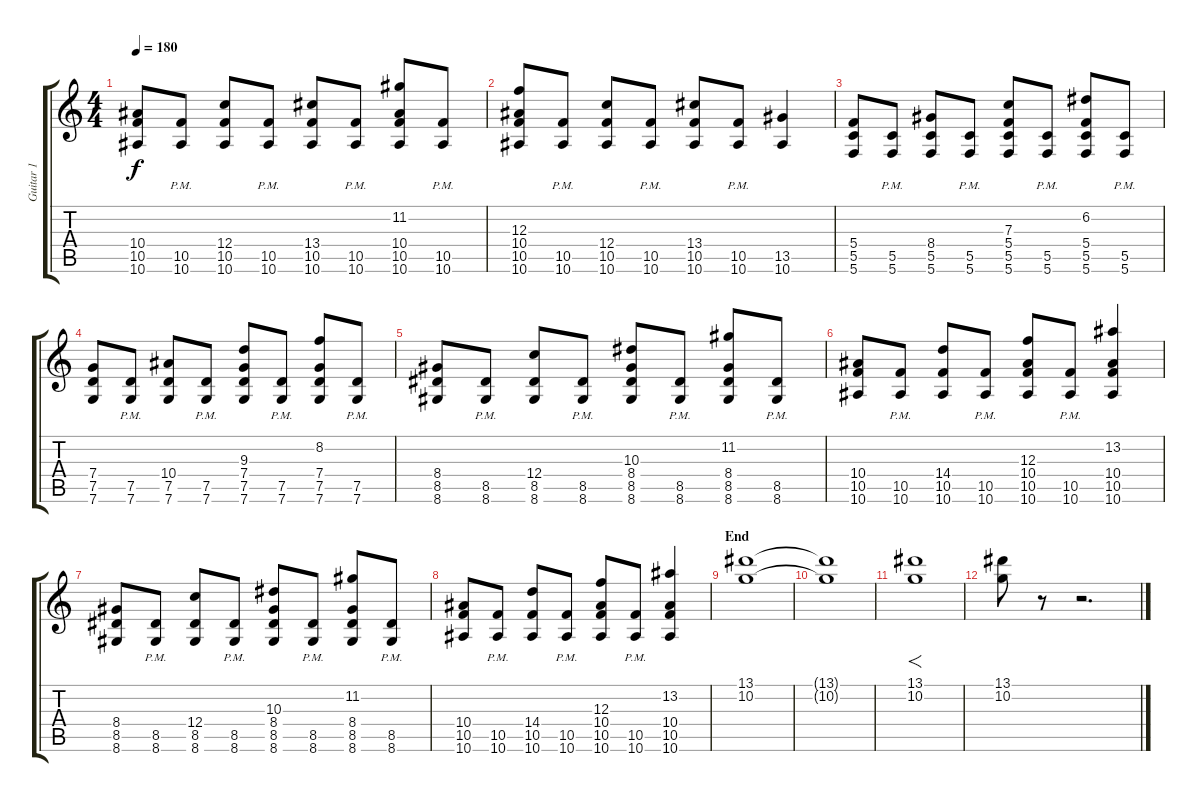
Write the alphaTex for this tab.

\track ("Guitar 1" "Guitar 1") {instrument distortionguitar}
\staff {score tabs}
\tuning (D4 A3 F3 C3 G2 C2) {hide}
\ts (4 4)
\tempo 180
\clef g2
\ks c
(10.4 10.5 10.6).8{dy f instrument distortionguitar} (10.5{pm} 10.6{pm}).8 (12.4 10.5 10.6).8 (10.5{pm} 10.6{pm}).8 (13.4 10.5 10.6).8 (10.5{pm} 10.6{pm}).8 (11.2 10.4 10.5 10.6).8 (10.5{pm} 10.6{pm}).8 |
(12.3 10.4 10.5 10.6).8 (10.5{pm} 10.6{pm}).8 (12.4 10.5 10.6).8 (10.5{pm} 10.6{pm}).8 (13.4 10.5 10.6).8 (10.5{pm} 10.6{pm}).8 (13.5 10.6).4 |
(5.4 5.5 5.6).8 (5.5{pm} 5.6{pm}).8 (8.4 5.5 5.6).8 (5.5{pm} 5.6{pm}).8 (7.3 5.4 5.5 5.6).8 (5.5{pm} 5.6{pm}).8 (6.2 5.4 5.5 5.6).8 (5.5{pm} 5.6{pm}).8 |
(7.4 7.5 7.6).8 (7.5{pm} 7.6{pm}).8 (10.4 7.5 7.6).8 (7.5{pm} 7.6{pm}).8 (9.3 7.4 7.5 7.6).8 (7.5{pm} 7.6{pm}).8 (8.2 7.4 7.5 7.6).8 (7.5{pm} 7.6{pm}).8 |
(8.4 8.5 8.6).8 (8.5{pm} 8.6{pm}).8 (12.4 8.5 8.6).8 (8.5{pm} 8.6{pm}).8 (10.3 8.4 8.5 8.6).8 (8.5{pm} 8.6{pm}).8 (11.2 8.4 8.5 8.6).8 (8.5{pm} 8.6{pm}).8 |
(10.4 10.5 10.6).8 (10.5{pm} 10.6{pm}).8 (14.4 10.5 10.6).8 (10.5{pm} 10.6{pm}).8 (12.3 10.4 10.5 10.6).8 (10.5{pm} 10.6{pm}).8 (13.2 10.4 10.5 10.6).4 |
(8.4 8.5 8.6).8 (8.5{pm} 8.6{pm}).8 (12.4 8.5 8.6).8 (8.5{pm} 8.6{pm}).8 (10.3 8.4 8.5 8.6).8 (8.5{pm} 8.6{pm}).8 (11.2 8.4 8.5 8.6).8 (8.5{pm} 8.6{pm}).8 |
(10.4 10.5 10.6).8 (10.5{pm} 10.6{pm}).8 (14.4 10.5 10.6).8 (10.5{pm} 10.6{pm}).8 (12.3 10.4 10.5 10.6).8 (10.5{pm} 10.6{pm}).8 (13.2 10.4 10.5 10.6).4 |
\section ("" "End")
(13.1 10.2).1{volume 0} |
(13.1{t} 10.2{t}).1 |
(13.1 10.2).1{f volume 13} |
(13.1 10.2).8 r.8 r.2{d}
